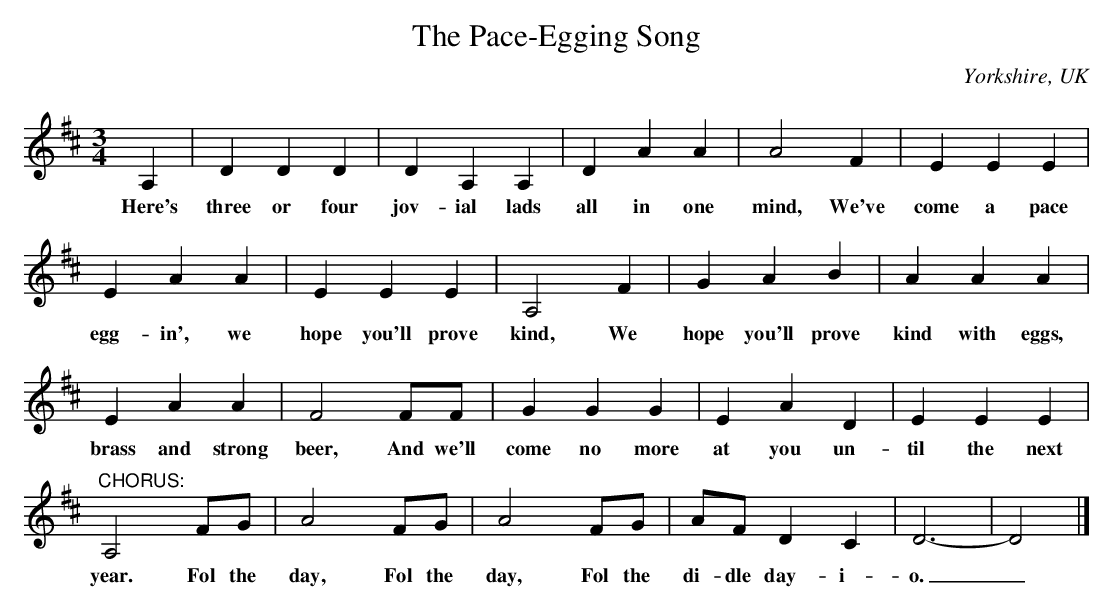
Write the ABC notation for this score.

X:1
T:The Pace-Egging Song
O:Yorkshire, UK
M:3/4
L:1/4
K:D
A,|D D D|D A, A,|D A A|A2 F|E E E|
w: Here's three or four jov- ial lads all in one mind, We've come a pace
E A A|E E E|A,2 F|G A B|A A A|
w: egg- in', we hope you'll prove kind, We hope you'll prove kind with eggs,
E A A|F2 F/F/|G G G|E A D|E E E|
w: brass and strong beer, And we'll come no more at you un- til the next
"^CHORUS:"A,2 F/G/|A2 F/G/|A2 F/G/|A/F/ D C|D3-|D2|]
w: year. Fol the day, Fol the day, Fol the di- dle day- i- o._
